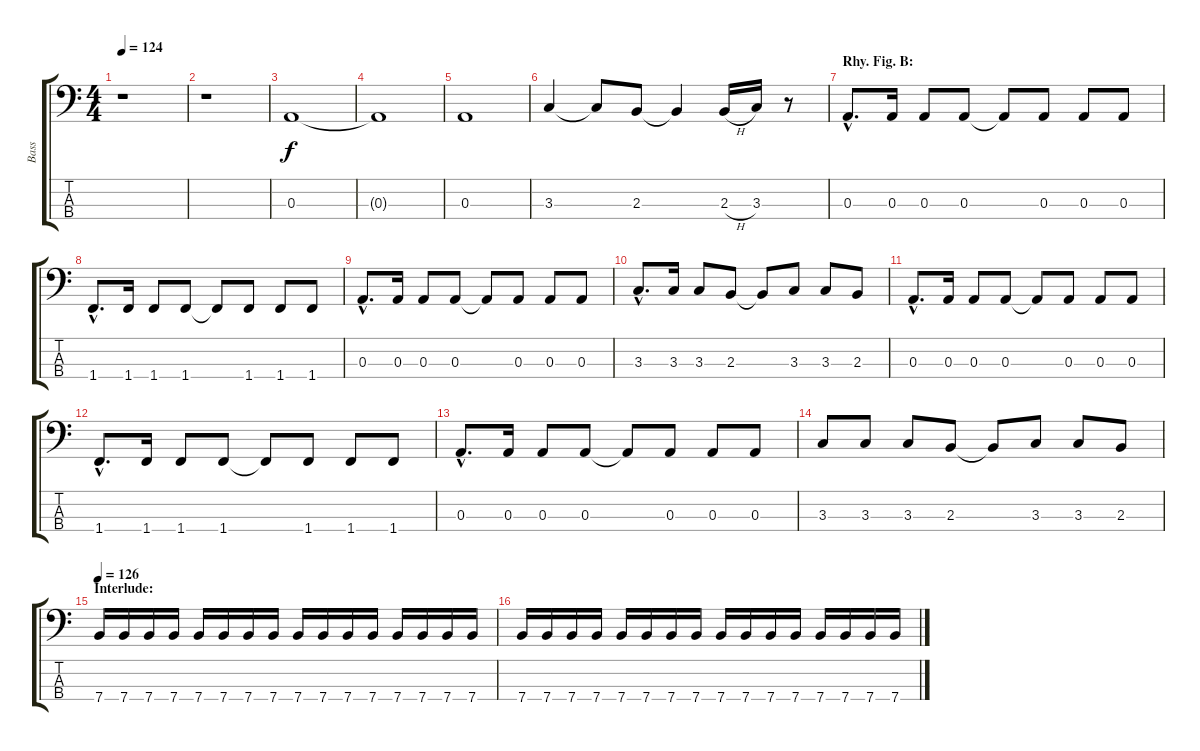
\track ("Bass" "Bass") {instrument electricbasspick}
\staff {score tabs}
\tuning (G2 D2 A1 E1) {hide}
\ts (4 4)
\tempo 124
\clef f4
\ks c
r.1{dy f} |
r.1 |
0.3.1 |
0.3{t}.1 |
0.3.1 |
3.3.4 3.3{t}.8 2.3.8 2.3{t}.4 2.3{h}.16 3.3.16 r.8 |
\section ("" "Rhy. Fig. B:")
0.3{hac}.8{d} 0.3.16 0.3.8 0.3.8 0.3{t}.8 0.3.8 0.3.8 0.3.8 |
1.4{hac}.8{d} 1.4.16 1.4.8 1.4.8 1.4{t}.8 1.4.8 1.4.8 1.4.8 |
0.3{hac}.8{d} 0.3.16 0.3.8 0.3.8 0.3{t}.8 0.3.8 0.3.8 0.3.8 |
3.3{hac}.8{d} 3.3.16 3.3.8 2.3.8 2.3{t}.8 3.3.8 3.3.8 2.3.8 |
0.3{hac}.8{d} 0.3.16 0.3.8 0.3.8 0.3{t}.8 0.3.8 0.3.8 0.3.8 |
1.4{hac}.8{d} 1.4.16 1.4.8 1.4.8 1.4{t}.8 1.4.8 1.4.8 1.4.8 |
0.3{hac}.8{d} 0.3.16 0.3.8 0.3.8 0.3{t}.8 0.3.8 0.3.8 0.3.8 |
3.3.8 3.3.8 3.3.8 2.3.8 2.3{t}.8 3.3.8 3.3.8 2.3.8 |
\section ("" "Interlude:")
\tempo 126
7.4.16 7.4.16 7.4.16 7.4.16 7.4.16 7.4.16 7.4.16 7.4.16 7.4.16 7.4.16 7.4.16 7.4.16 7.4.16 7.4.16 7.4.16 7.4.16 |
7.4.16 7.4.16 7.4.16 7.4.16 7.4.16 7.4.16 7.4.16 7.4.16 7.4.16 7.4.16 7.4.16 7.4.16 7.4.16 7.4.16 7.4.16 7.4.16
